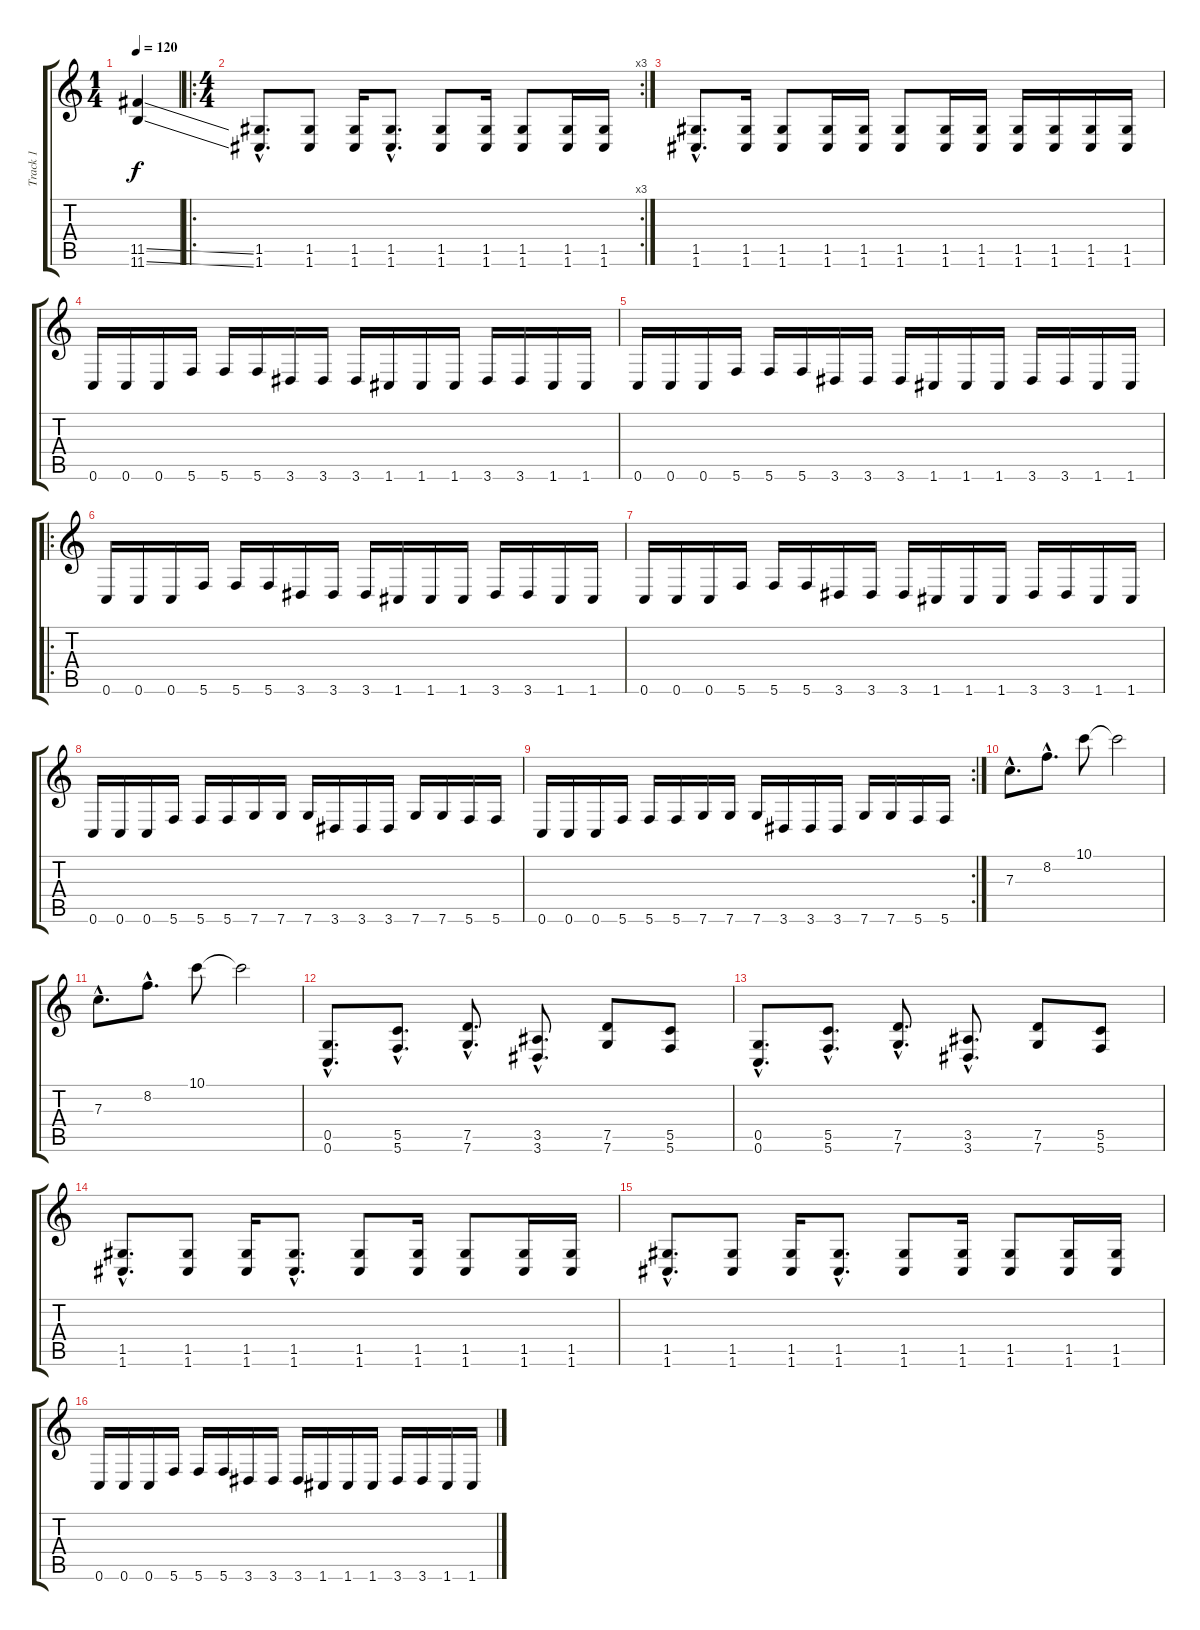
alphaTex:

\track ("Track 1" "Track 1") {instrument distortionguitar}
\staff {score tabs}
\tuning (D4 A3 F3 C3 G2 C2) {hide}
\ts (1 4)
\tempo 120
\clef g2
\ks c
(11.5{ss} 11.6{ss}).4{dy f instrument distortionguitar} |
\ro
\rc 3
\ts (4 4)
(1.5{hac} 1.6{hac}).8{d} (1.5 1.6).8 (1.5 1.6).16 (1.5{hac} 1.6{hac}).8{d} (1.5 1.6).8 (1.5 1.6).16 (1.5 1.6).8 (1.5 1.6).16 (1.5 1.6).16 |
(1.5{hac} 1.6{hac}).8{d} (1.5 1.6).16 (1.5 1.6).8 (1.5 1.6).16 (1.5 1.6).16 (1.5 1.6).8 (1.5 1.6).16 (1.5 1.6).16 (1.5 1.6).16 (1.5 1.6).16 (1.5 1.6).16 (1.5 1.6).16 |
0.6.16 0.6.16 0.6.16 5.6.16 5.6.16 5.6.16 3.6.16 3.6.16 3.6.16 1.6.16 1.6.16 1.6.16 3.6.16 3.6.16 1.6.16 1.6.16 |
0.6.16 0.6.16 0.6.16 5.6.16 5.6.16 5.6.16 3.6.16 3.6.16 3.6.16 1.6.16 1.6.16 1.6.16 3.6.16 3.6.16 1.6.16 1.6.16 |
\ro
0.6.16 0.6.16 0.6.16 5.6.16 5.6.16 5.6.16 3.6.16 3.6.16 3.6.16 1.6.16 1.6.16 1.6.16 3.6.16 3.6.16 1.6.16 1.6.16 |
0.6.16 0.6.16 0.6.16 5.6.16 5.6.16 5.6.16 3.6.16 3.6.16 3.6.16 1.6.16 1.6.16 1.6.16 3.6.16 3.6.16 1.6.16 1.6.16 |
0.6.16 0.6.16 0.6.16 5.6.16 5.6.16 5.6.16 7.6.16 7.6.16 7.6.16 3.6.16 3.6.16 3.6.16 7.6.16 7.6.16 5.6.16 5.6.16 |
\rc 2
0.6.16 0.6.16 0.6.16 5.6.16 5.6.16 5.6.16 7.6.16 7.6.16 7.6.16 3.6.16 3.6.16 3.6.16 7.6.16 7.6.16 5.6.16 5.6.16 |
7.3{hac}.8{d instrument electricguitarclean} 8.2{hac}.8{d} 10.1.8 10.1{t}.2 |
7.3{hac}.8{d} 8.2{hac}.8{d} 10.1.8 10.1{t}.2 |
(0.5{hac} 0.6{hac}).8{d instrument distortionguitar} (5.5{hac} 5.6{hac}).8{d} (7.5{hac} 7.6{hac}).8{d} (3.5{hac} 3.6{hac}).8{d} (7.5 7.6).8 (5.5 5.6).8 |
(0.5{hac} 0.6{hac}).8{d} (5.5{hac} 5.6{hac}).8{d} (7.5{hac} 7.6{hac}).8{d} (3.5{hac} 3.6{hac}).8{d} (7.5 7.6).8 (5.5 5.6).8 |
(1.5{hac} 1.6{hac}).8{d} (1.5 1.6).8 (1.5 1.6).16 (1.5{hac} 1.6{hac}).8{d} (1.5 1.6).8 (1.5 1.6).16 (1.5 1.6).8 (1.5 1.6).16 (1.5 1.6).16 |
(1.5{hac} 1.6{hac}).8{d} (1.5 1.6).8 (1.5 1.6).16 (1.5{hac} 1.6{hac}).8{d} (1.5 1.6).8 (1.5 1.6).16 (1.5 1.6).8 (1.5 1.6).16 (1.5 1.6).16 |
0.6.16 0.6.16 0.6.16 5.6.16 5.6.16 5.6.16 3.6.16 3.6.16 3.6.16 1.6.16 1.6.16 1.6.16 3.6.16 3.6.16 1.6.16 1.6.16
